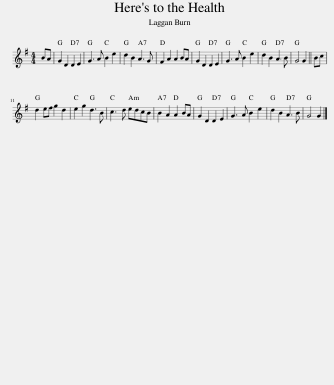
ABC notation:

X:1
L:1/8
M:4/4
I:linebreak $
K:G
V:1 treble
V:1
 BA | G2 D2 D2 E2 | G3 A B2 e2 | d2 B2 A3 G | F2 A2 A2 BA | %5
 G2 D2 D2 E2 | G3 A B2 e2 | d2 B2 A3 B | G4 G2 || Bc |$ %10
 d2 ef g2 d2 | e2 g2 d3 B | c3 d edcB | B2 A2 A2 BA | G2 D2 D2 E2 | %15
 G3 A B2 e2 | d2 B2 A3 B | G4 G2 |] %18
